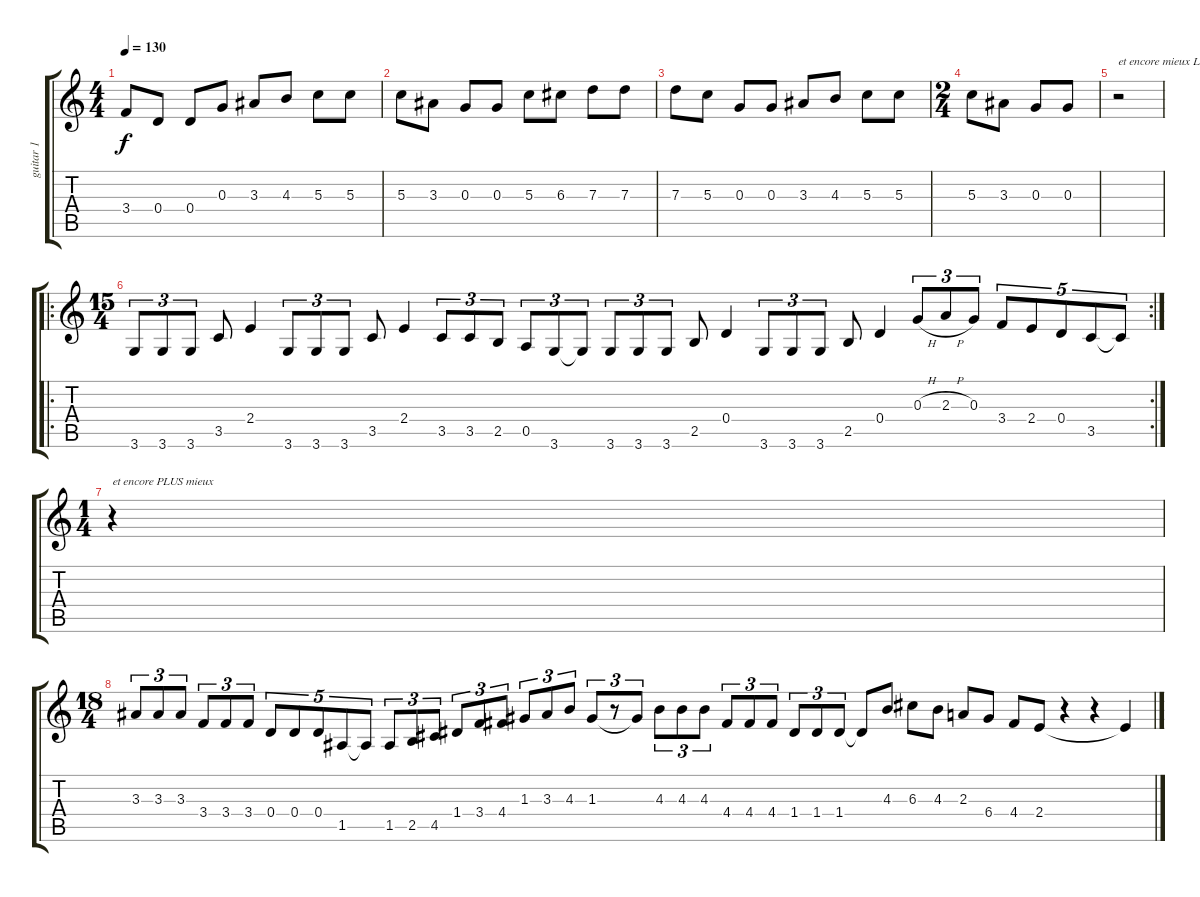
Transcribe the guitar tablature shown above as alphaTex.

\track ("guitar 1" "guitar 1") {instrument distortionguitar}
\staff {score tabs}
\tuning (E4 B3 G3 D3 A2 E2) {hide}
\ts (4 4)
\tempo 130
\clef g2
\ks c
3.4.8{dy f} 0.4.8 0.4.8 0.3.8 3.3.8 4.3.8 5.3.8 5.3.8 |
5.3.8 3.3.8 0.3.8 0.3.8 5.3.8 6.3.8 7.3.8 7.3.8 |
7.3.8 5.3.8 0.3.8 0.3.8 3.3.8 4.3.8 5.3.8 5.3.8 |
\ts (2 4)
5.3.8 3.3.8 0.3.8 0.3.8 |
r.2{txt "et encore mieux LA COUCARACHA"} |
\ro
\rc 2
\ts (15 4)
3.6.8{tu (3 2)} 3.6.8{tu (3 2)} 3.6.8{tu (3 2)} 3.5.8 2.4.4 3.6.8{tu (3 2)} 3.6.8{tu (3 2)} 3.6.8{tu (3 2)} 3.5.8 2.4.4 3.5.8{tu (3 2)} 3.5.8{tu (3 2)} 2.5.8{tu (3 2)} 0.5.8{tu (3 2)} 3.6.8{tu (3 2)} 3.6{t}.8{tu (3 2)} 3.6.8{tu (3 2)} 3.6.8{tu (3 2)} 3.6.8{tu (3 2)} 2.5.8 0.4.4 3.6.8{tu (3 2)} 3.6.8{tu (3 2)} 3.6.8{tu (3 2)} 2.5.8 0.4.4 0.3{h}.8{tu (3 2)} 2.3{h}.8{tu (3 2)} 0.3.8{tu (3 2)} 3.4.8{tu (5 4)} 2.4.8{tu (5 4)} 0.4.8{tu (5 4)} 3.5.8{tu (5 4)} 3.5{t}.8{tu (5 4)} |
\ts (1 4)
r.4{txt "et encore PLUS mieux"} |
\ts (18 4)
3.3.8{tu (3 2)} 3.3.8{tu (3 2)} 3.3.8{tu (3 2)} 3.4.8{tu (3 2)} 3.4.8{tu (3 2)} 3.4.8{tu (3 2)} 0.4.8{tu (5 4)} 0.4.8{tu (5 4)} 0.4.8{tu (5 4)} 1.5.8{tu (5 4)} 1.5{t}.8{tu (5 4)} 1.5.8{tu (3 2)} 2.5.8{tu (3 2)} 4.5.8{tu (3 2)} 1.4.8{tu (3 2)} 3.4.8{tu (3 2)} 4.4.8{tu (3 2)} 1.3.8{tu (3 2)} 3.3.8{tu (3 2)} 4.3.8{tu (3 2)} 1.3.8{tu (3 2)} r.8{tu (3 2)} 1.3{t}.8{tu (3 2)} 4.3.8{tu (3 2)} 4.3.8{tu (3 2)} 4.3.8{tu (3 2)} 4.4.8{tu (3 2)} 4.4.8{tu (3 2)} 4.4.8{tu (3 2)} 1.4.8{tu (3 2)} 1.4.8{tu (3 2)} 1.4.8{tu (3 2)} 1.4{t}.8 4.3.8 6.3.8 4.3.8 2.3.8 6.4.8 4.4.8 2.4.8 r.4 r.4 2.4{t}.4
